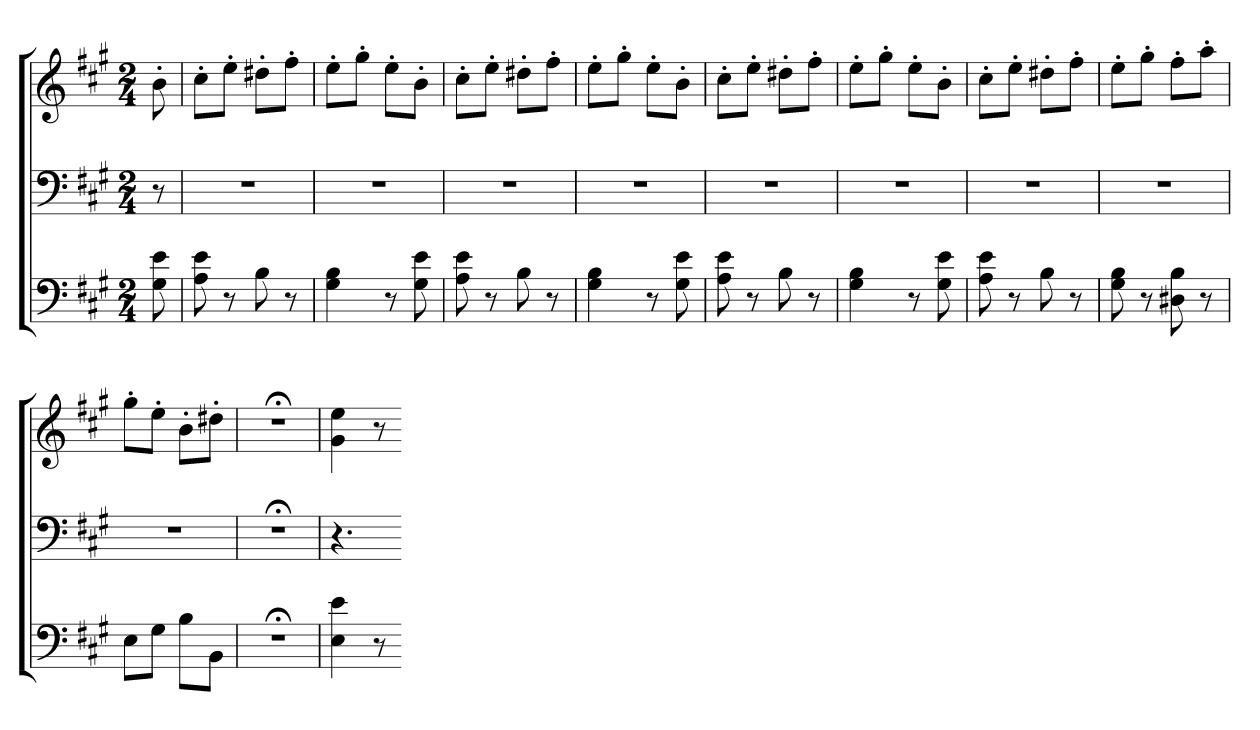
**kern	**kern	**kern
*part3	*part2	*part1
*staff3	*staff2	*staff1
*clefF4	*clefF4	*clefG2
*k[f#c#g#]	*k[f#c#g#]	*k[f#c#g#]
*A:	*A:	*A:
*M2/4	*M2/4	*M2/4
=	=	=
8G# 8e	8r	8b'
=	=	=
8A 8e	2r	8cc#'L
8r	.	8ee'J
8B	.	8dd#X'L
8r	.	8ff#'J
=	=	=
4G# 4B	2r	8ee'L
.	.	8gg#'J
8r	.	8ee'L
8G# 8e	.	8b'J
=	=	=
8A 8e	2r	8cc#'L
8r	.	8ee'J
8B	.	8dd#X'L
8r	.	8ff#'J
=	=	=
4G# 4B	2r	8ee'L
.	.	8gg#'J
8r	.	8ee'L
8G# 8e	.	8b'J
=	=	=
8A 8e	2r	8cc#'L
8r	.	8ee'J
8B	.	8dd#X'L
8r	.	8ff#'J
=	=	=
4G# 4B	2r	8ee'L
.	.	8gg#'J
8r	.	8ee'L
8G# 8e	.	8b'J
=	=	=
8A 8e	2r	8cc#'L
8r	.	8ee'J
8B	.	8dd#X'L
8r	.	8ff#'J
=	=	=
8G# 8B	2r	8ee'L
8r	.	8gg#'J
8D#X 8B	.	8ff#'L
8r	.	8aa'J
=	=	=
8EL	2r	8gg#'L
8G#J	.	8ee'J
8BL	.	8b'L
8BBJ	.	8dd#X'J
=	=	=
2r;<	2r;<	2r;<
=	=	=
4E 4e	4.r	4g# 4ee
8r	.	8r
=-	=-	=-
*-	*-	*-
